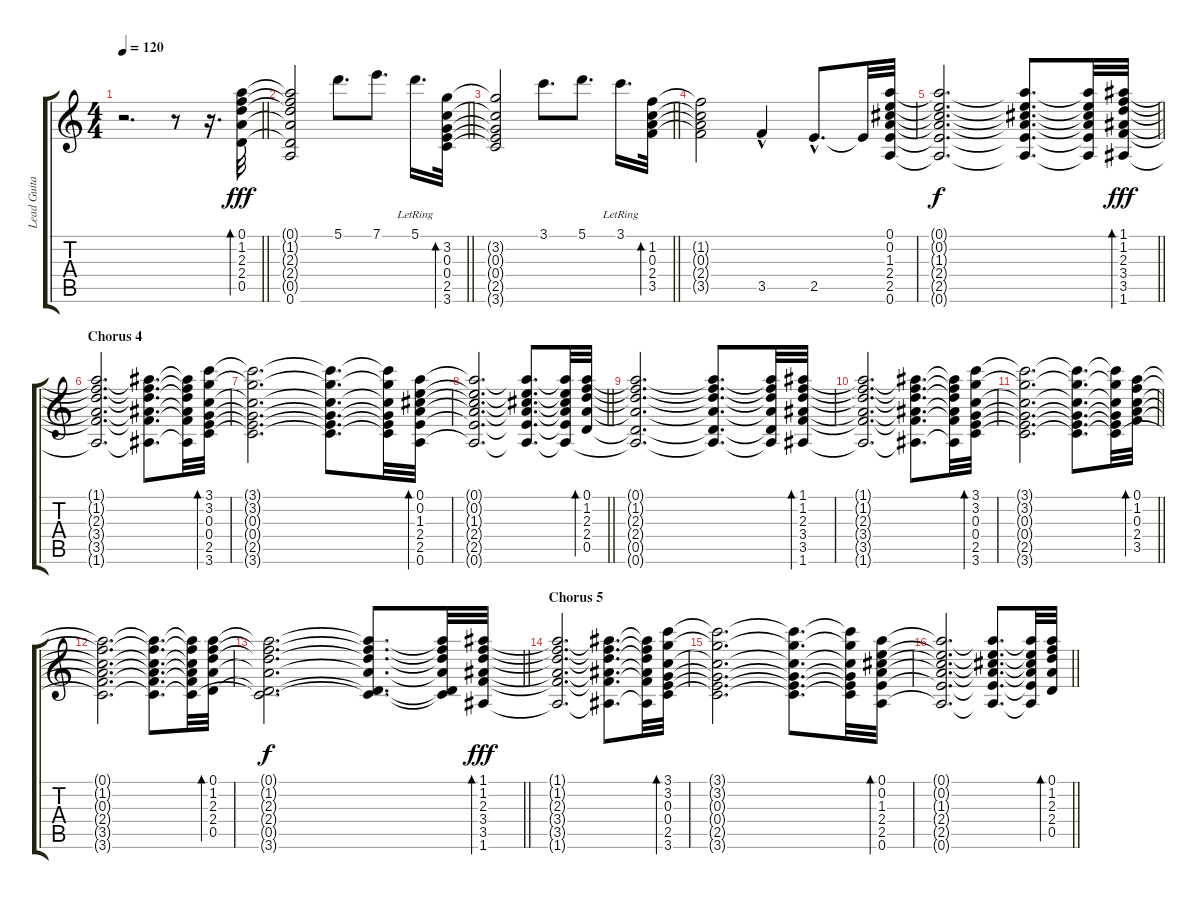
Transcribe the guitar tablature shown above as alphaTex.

\track ("Lead Guitar" "Lead Guita") {instrument electricguitarclean}
\staff {score tabs}
\tuning (A4 E4 C4 G3 D3 A2) {hide}
\ts (4 4)
\tempo 120
\clef g2
\barLineRight lightlight
\ks c
r.2{d dy fff} r.8 r.16{d} (0.1 1.2 2.3 2.4 0.5).32{bd 120} |
\barLineRight lightlight
(0.1{t} 1.2{t} 2.3{t} 2.4{t} 0.5{t} 0.6).2 5.1.8{d} 7.1.8{d} 5.1{lr}.16{d} (3.2 0.3 0.4 2.5 3.6).32{bd 120} |
\barLineRight lightlight
(3.2{t} 0.3{t} 0.4{t} 2.5{t} 3.6{t}).2 3.1.8{d} 5.1.8{d} 3.1{lr}.16{d} (1.2 0.3 2.4 3.5).32{bd 120} |
(1.2{t} 0.3{t} 2.4{t} 3.5{t}).2 3.5{hac}.4 2.5{hac}.8{d} 2.5{t}.32 (0.1 0.2 1.3 2.4 2.5 0.6).32 |
\barLineRight lightlight
(0.1{t} 0.2{t} 1.3{t} 2.4{t} 2.5{t} 0.6{t}).2{d dy f} (0.1{t} 0.2{t} 1.3{t} 2.4{t} 2.5{t} 0.6{t}).8{d} (0.1{t} 0.2{t} 1.3{t} 2.4{t} 2.5{t} 0.6{t}).32 (1.1 1.2 2.3 3.4 3.5 1.6).32{bd 120 dy fff} |
\section ("" "Chorus 4")
(1.1{t} 1.2{t} 2.3{t} 3.4{t} 3.5{t} 1.6{t}).2{d} (1.1{t} 1.2{t} 2.3{t} 3.4{t} 3.5{t} 1.6{t}).8{d} (1.1{t} 1.2{t} 2.3{t} 3.4{t} 3.5{t} 1.6{t}).32 (3.1 3.2 0.3 0.4 2.5 3.6).32{bd 120} |
(3.1{t} 3.2{t} 0.3{t} 0.4{t} 2.5{t} 3.6{t}).2{d} (3.1{t} 3.2{t} 0.3{t} 0.4{t} 2.5{t} 3.6{t}).8{d} (3.1{t} 3.2{t} 0.3{t} 0.4{t} 2.5{t} 3.6{t}).32 (0.1 0.2 1.3 2.4 2.5 0.6).32{bd 120} |
\barLineRight lightlight
(0.1{t} 0.2{t} 1.3{t} 2.4{t} 2.5{t} 0.6{t}).2{d} (0.1{t} 0.2{t} 1.3{t} 2.4{t} 2.5{t} 0.6{t}).8{d} (0.1{t} 0.2{t} 1.3{t} 2.4{t} 2.5{t} 0.6{t}).32 (0.1 1.2 2.3 2.4 0.5).32{bd 120} |
(0.1{t} 1.2{t} 2.3{t} 2.4{t} 0.5{t} 0.6{t}).2{d} (0.1{t} 1.2{t} 2.3{t} 2.4{t} 0.5{t} 0.6{t}).8{d} (0.1{t} 1.2{t} 2.3{t} 2.4{t} 0.5{t} 0.6{t}).32 (1.1 1.2 2.3 3.4 3.5 1.6).32{bd 120} |
(1.1{t} 1.2{t} 2.3{t} 3.4{t} 3.5{t} 1.6{t}).2{d} (1.1{t} 1.2{t} 2.3{t} 3.4{t} 3.5{t} 1.6{t}).8{d} (1.1{t} 1.2{t} 2.3{t} 3.4{t} 3.5{t} 1.6{t}).32 (3.1 3.2 0.3 0.4 2.5 3.6).32{bd 120} |
\barLineRight lightlight
(3.1{t} 3.2{t} 0.3{t} 0.4{t} 2.5{t} 3.6{t}).2{d} (3.1{t} 3.2{t} 0.3{t} 0.4{t} 2.5{t} 3.6{t}).8{d} (3.1{t} 3.2{t} 0.3{t} 0.4{t} 2.5{t} 3.6{t}).32 (0.1 1.2 0.3 2.4 3.5).32{bd 120} |
(0.1{t} 1.2{t} 0.3{t} 2.4{t} 3.5{t} 3.6{t}).2{d} (0.1{t} 1.2{t} 0.3{t} 2.4{t} 3.5{t} 3.6{t}).8{d} (0.1{t} 1.2{t} 0.3{t} 2.4{t} 3.5{t} 3.6{t}).32 (0.1 1.2 2.3 2.4 0.5).32{bd 120} |
\barLineRight lightlight
(0.1{t} 1.2{t} 2.3{t} 2.4{t} 0.5{t} 3.6{t}).2{d dy f} (0.1{t} 1.2{t} 2.3{t} 2.4{t} 0.5{t} 3.6{t}).8{d} (0.1{t} 1.2{t} 2.3{t} 2.4{t} 0.5{t} 3.6{t}).32 (1.1 1.2 2.3 3.4 3.5 1.6).32{bd 120 dy fff} |
\section ("" "Chorus 5")
(1.1{t} 1.2{t} 2.3{t} 3.4{t} 3.5{t} 1.6{t}).2{d} (1.1{t} 1.2{t} 2.3{t} 3.4{t} 3.5{t} 1.6{t}).8{d} (1.1{t} 1.2{t} 2.3{t} 3.4{t} 3.5{t} 1.6{t}).32 (3.1 3.2 0.3 0.4 2.5 3.6).32{bd 120} |
(3.1{t} 3.2{t} 0.3{t} 0.4{t} 2.5{t} 3.6{t}).2{d} (3.1{t} 3.2{t} 0.3{t} 0.4{t} 2.5{t} 3.6{t}).8{d} (3.1{t} 3.2{t} 0.3{t} 0.4{t} 2.5{t} 3.6{t}).32 (0.1 0.2 1.3 2.4 2.5 0.6).32{bd 120} |
\barLineRight lightlight
(0.1{t} 0.2{t} 1.3{t} 2.4{t} 2.5{t} 0.6{t}).2{d} (0.1{t} 0.2{t} 1.3{t} 2.4{t} 2.5{t} 0.6{t}).8{d} (0.1{t} 0.2{t} 1.3{t} 2.4{t} 2.5{t} 0.6{t}).32 (0.1 1.2 2.3 2.4 0.5).32{bd 120}
